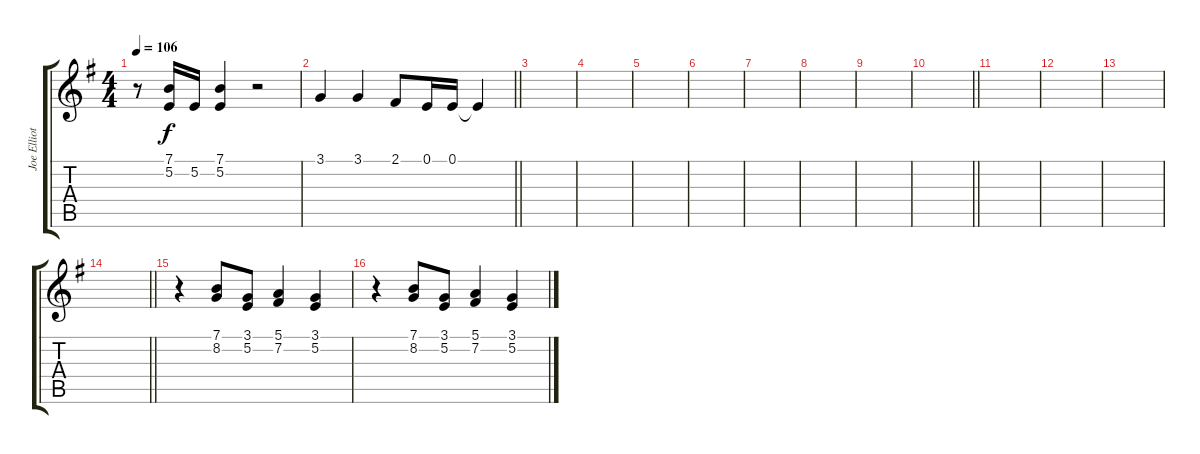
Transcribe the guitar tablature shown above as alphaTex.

\track ("Joe Elliott" "Joe Elliot") {instrument lead1square}
\staff {score tabs}
\tuning (E4 B3 G3 D3 A2 E2) {hide}
\ts (4 4)
\tempo 106
\clef g2
\ks eminor
r.8{dy f} (7.1 5.2).16 5.2.16 (7.1 5.2).4 r.2 |
\barLineRight lightlight
3.1.4 3.1.4 2.1.8 0.1.16 0.1.16 0.1{t}.4 |
|
|
|
|
|
|
|
\barLineRight lightlight
|
|
|
|
\barLineRight lightlight
|
r.4 (7.1 8.2).8 (3.1 5.2).8 (5.1 7.2).4 (3.1 5.2).4 |
r.4 (7.1 8.2).8 (3.1 5.2).8 (5.1 7.2).4 (3.1 5.2).4
